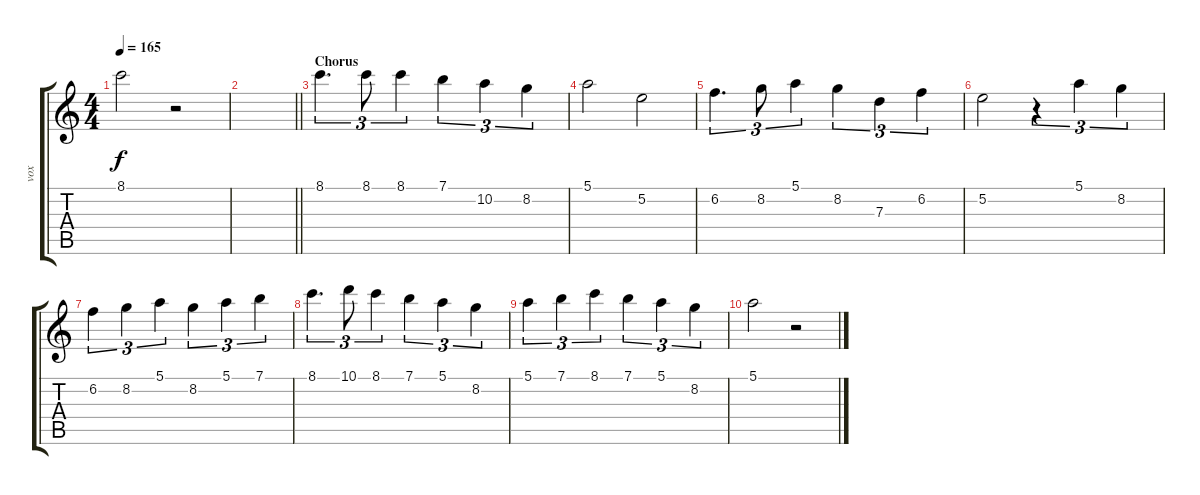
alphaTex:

\track ("vox" "vox") {instrument acousticguitarsteel}
\staff {score tabs}
\tuning (E4 B3 G3 D3 A2 E2) {hide}
\ts (4 4)
\tempo 165
\clef g2
\ks aminor
8.1{t}.2{dy f} r.2 |
\barLineRight lightlight
|
\section ("" "Chorus")
8.1.4{d tu (3 2)} 8.1.8{tu (3 2)} 8.1.4{tu (3 2)} 7.1.4{tu (3 2)} 10.2.4{tu (3 2)} 8.2.4{tu (3 2)} |
5.1.2 5.2.2 |
6.2.4{d tu (3 2)} 8.2.8{tu (3 2)} 5.1.4{tu (3 2)} 8.2.4{tu (3 2)} 7.3.4{tu (3 2)} 6.2.4{tu (3 2)} |
5.2.2 r.4{tu (3 2)} 5.1.4{tu (3 2)} 8.2.4{tu (3 2)} |
6.2.4{tu (3 2)} 8.2.4{tu (3 2)} 5.1.4{tu (3 2)} 8.2.4{tu (3 2)} 5.1.4{tu (3 2)} 7.1.4{tu (3 2)} |
8.1.4{d tu (3 2)} 10.1.8{tu (3 2)} 8.1.4{tu (3 2)} 7.1.4{tu (3 2)} 5.1.4{tu (3 2)} 8.2.4{tu (3 2)} |
5.1.4{tu (3 2)} 7.1.4{tu (3 2)} 8.1.4{tu (3 2)} 7.1.4{tu (3 2)} 5.1.4{tu (3 2)} 8.2.4{tu (3 2)} |
5.1.2 r.2
